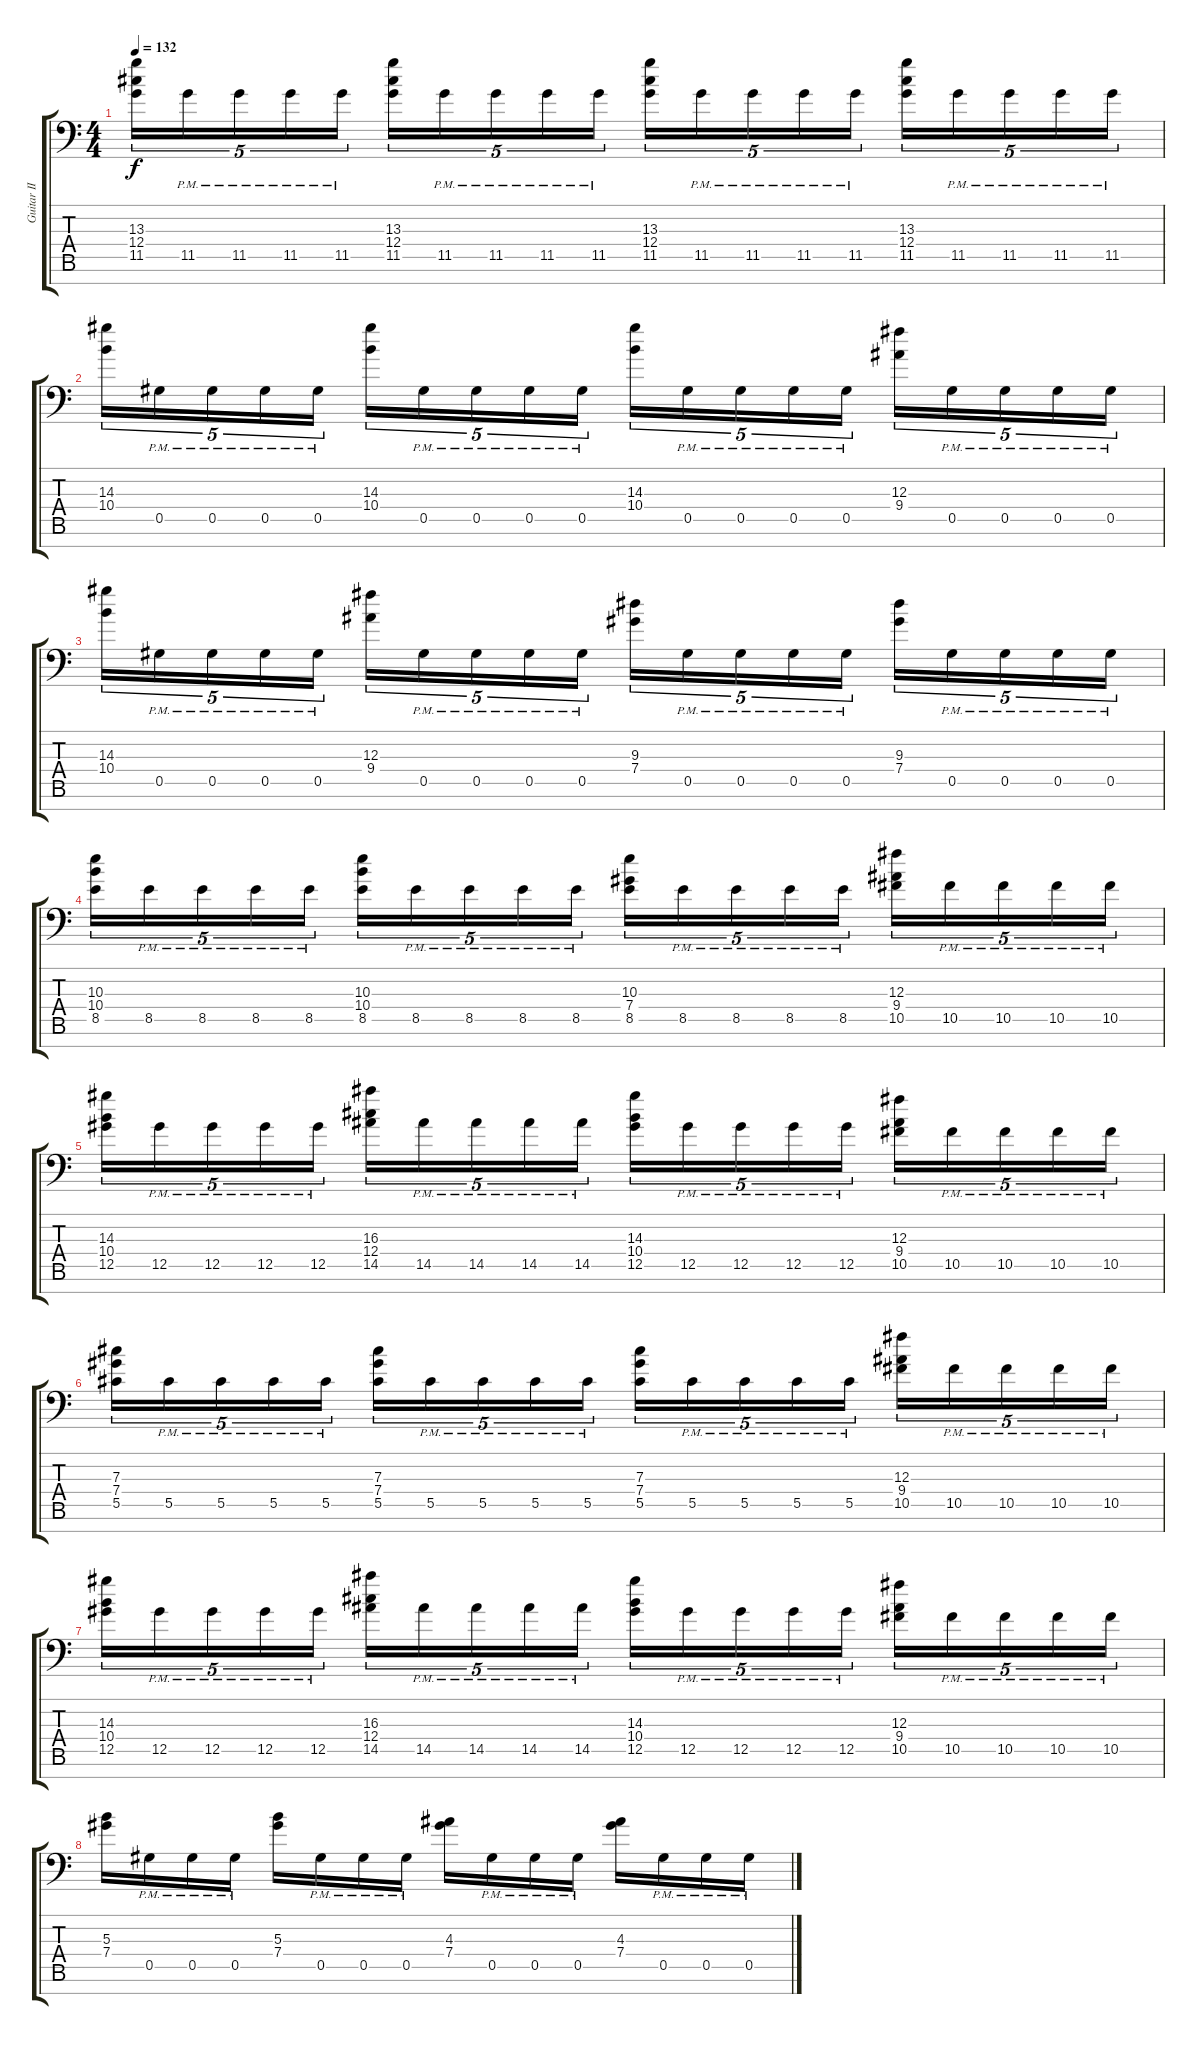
\track ("Guitar II (Right)" "Guitar II ") {instrument overdrivenguitar}
\staff {score tabs}
\tuning (Eb4 Bb3 Gb3 Db3 Ab2 Eb2 Ab1) {hide}
\ts (4 4)
\tempo 132
\clef f4
\ks c
(13.3 12.4 11.5).16{tu (5 4) dy f} 11.5{pm}.16{tu (5 4)} 11.5{pm}.16{tu (5 4)} 11.5{pm}.16{tu (5 4)} 11.5{pm}.16{tu (5 4)} (13.3 12.4 11.5).16{tu (5 4)} 11.5{pm}.16{tu (5 4)} 11.5{pm}.16{tu (5 4)} 11.5{pm}.16{tu (5 4)} 11.5{pm}.16{tu (5 4)} (13.3 12.4 11.5).16{tu (5 4)} 11.5{pm}.16{tu (5 4)} 11.5{pm}.16{tu (5 4)} 11.5{pm}.16{tu (5 4)} 11.5{pm}.16{tu (5 4)} (13.3 12.4 11.5).16{tu (5 4)} 11.5{pm}.16{tu (5 4)} 11.5{pm}.16{tu (5 4)} 11.5{pm}.16{tu (5 4)} 11.5{pm}.16{tu (5 4)} |
(14.3 10.4).16{tu (5 4)} 0.5{pm}.16{tu (5 4)} 0.5{pm}.16{tu (5 4)} 0.5{pm}.16{tu (5 4)} 0.5{pm}.16{tu (5 4)} (14.3 10.4).16{tu (5 4)} 0.5{pm}.16{tu (5 4)} 0.5{pm}.16{tu (5 4)} 0.5{pm}.16{tu (5 4)} 0.5{pm}.16{tu (5 4)} (14.3 10.4).16{tu (5 4)} 0.5{pm}.16{tu (5 4)} 0.5{pm}.16{tu (5 4)} 0.5{pm}.16{tu (5 4)} 0.5{pm}.16{tu (5 4)} (12.3 9.4).16{tu (5 4)} 0.5{pm}.16{tu (5 4)} 0.5{pm}.16{tu (5 4)} 0.5{pm}.16{tu (5 4)} 0.5{pm}.16{tu (5 4)} |
(14.3 10.4).16{tu (5 4)} 0.5{pm}.16{tu (5 4)} 0.5{pm}.16{tu (5 4)} 0.5{pm}.16{tu (5 4)} 0.5{pm}.16{tu (5 4)} (12.3 9.4).16{tu (5 4)} 0.5{pm}.16{tu (5 4)} 0.5{pm}.16{tu (5 4)} 0.5{pm}.16{tu (5 4)} 0.5{pm}.16{tu (5 4)} (9.3 7.4).16{tu (5 4)} 0.5{pm}.16{tu (5 4)} 0.5{pm}.16{tu (5 4)} 0.5{pm}.16{tu (5 4)} 0.5{pm}.16{tu (5 4)} (9.3 7.4).16{tu (5 4)} 0.5{pm}.16{tu (5 4)} 0.5{pm}.16{tu (5 4)} 0.5{pm}.16{tu (5 4)} 0.5{pm}.16{tu (5 4)} |
(10.3 10.4 8.5).16{tu (5 4)} 8.5{pm}.16{tu (5 4)} 8.5{pm}.16{tu (5 4)} 8.5{pm}.16{tu (5 4)} 8.5{pm}.16{tu (5 4)} (10.3 10.4 8.5).16{tu (5 4)} 8.5{pm}.16{tu (5 4)} 8.5{pm}.16{tu (5 4)} 8.5{pm}.16{tu (5 4)} 8.5{pm}.16{tu (5 4)} (10.3 7.4 8.5).16{tu (5 4)} 8.5{pm}.16{tu (5 4)} 8.5{pm}.16{tu (5 4)} 8.5{pm}.16{tu (5 4)} 8.5{pm}.16{tu (5 4)} (12.3 9.4 10.5).16{tu (5 4)} 10.5{pm}.16{tu (5 4)} 10.5{pm}.16{tu (5 4)} 10.5{pm}.16{tu (5 4)} 10.5{pm}.16{tu (5 4)} |
(14.3 10.4 12.5).16{tu (5 4)} 12.5{pm}.16{tu (5 4)} 12.5{pm}.16{tu (5 4)} 12.5{pm}.16{tu (5 4)} 12.5{pm}.16{tu (5 4)} (16.3 12.4 14.5).16{tu (5 4)} 14.5{pm}.16{tu (5 4)} 14.5{pm}.16{tu (5 4)} 14.5{pm}.16{tu (5 4)} 14.5{pm}.16{tu (5 4)} (14.3 10.4 12.5).16{tu (5 4)} 12.5{pm}.16{tu (5 4)} 12.5{pm}.16{tu (5 4)} 12.5{pm}.16{tu (5 4)} 12.5{pm}.16{tu (5 4)} (12.3 9.4 10.5).16{tu (5 4)} 10.5{pm}.16{tu (5 4)} 10.5{pm}.16{tu (5 4)} 10.5{pm}.16{tu (5 4)} 10.5{pm}.16{tu (5 4)} |
(7.3 7.4 5.5).16{tu (5 4)} 5.5{pm}.16{tu (5 4)} 5.5{pm}.16{tu (5 4)} 5.5{pm}.16{tu (5 4)} 5.5{pm}.16{tu (5 4)} (7.3 7.4 5.5).16{tu (5 4)} 5.5{pm}.16{tu (5 4)} 5.5{pm}.16{tu (5 4)} 5.5{pm}.16{tu (5 4)} 5.5{pm}.16{tu (5 4)} (7.3 7.4 5.5).16{tu (5 4)} 5.5{pm}.16{tu (5 4)} 5.5{pm}.16{tu (5 4)} 5.5{pm}.16{tu (5 4)} 5.5{pm}.16{tu (5 4)} (12.3 9.4 10.5).16{tu (5 4)} 10.5{pm}.16{tu (5 4)} 10.5{pm}.16{tu (5 4)} 10.5{pm}.16{tu (5 4)} 10.5{pm}.16{tu (5 4)} |
(14.3 10.4 12.5).16{tu (5 4)} 12.5{pm}.16{tu (5 4)} 12.5{pm}.16{tu (5 4)} 12.5{pm}.16{tu (5 4)} 12.5{pm}.16{tu (5 4)} (16.3 12.4 14.5).16{tu (5 4)} 14.5{pm}.16{tu (5 4)} 14.5{pm}.16{tu (5 4)} 14.5{pm}.16{tu (5 4)} 14.5{pm}.16{tu (5 4)} (14.3 10.4 12.5).16{tu (5 4)} 12.5{pm}.16{tu (5 4)} 12.5{pm}.16{tu (5 4)} 12.5{pm}.16{tu (5 4)} 12.5{pm}.16{tu (5 4)} (12.3 9.4 10.5).16{tu (5 4)} 10.5{pm}.16{tu (5 4)} 10.5{pm}.16{tu (5 4)} 10.5{pm}.16{tu (5 4)} 10.5{pm}.16{tu (5 4)} |
(5.3 7.4).16 0.5{pm}.16 0.5{pm}.16 0.5{pm}.16 (5.3 7.4).16 0.5{pm}.16 0.5{pm}.16 0.5{pm}.16 (4.3 7.4).16 0.5{pm}.16 0.5{pm}.16 0.5{pm}.16 (4.3 7.4).16 0.5{pm}.16 0.5{pm}.16 0.5{pm}.16
